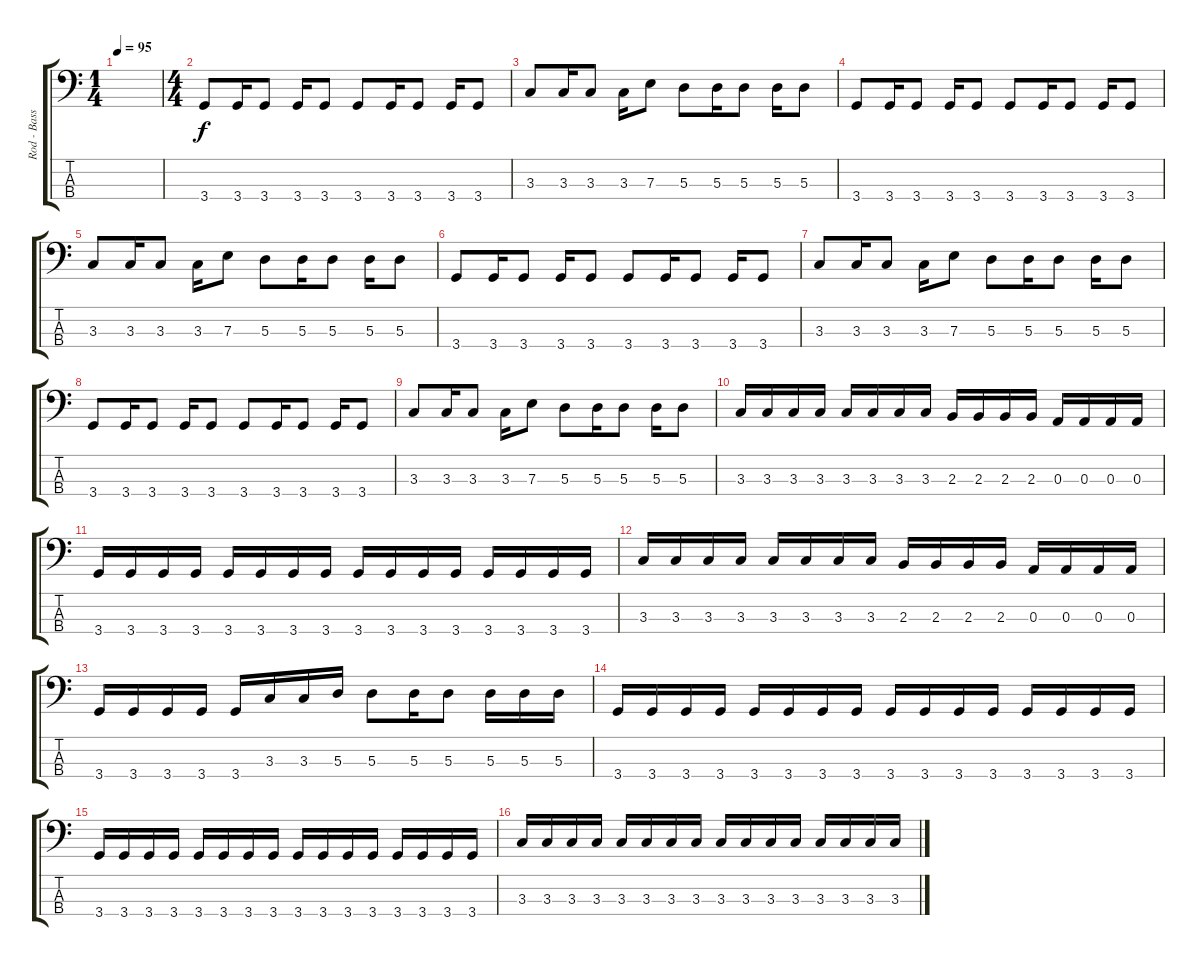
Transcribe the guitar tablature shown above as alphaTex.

\track ("Rod - Bass" "Rod - Bass") {instrument electricbassfinger}
\staff {score tabs}
\tuning (G2 D2 A1 E1) {hide}
\ts (1 4)
\tempo 95
\clef f4
\ks c
|
\ts (4 4)
3.4.8 3.4.16 3.4.8 3.4.16 3.4.8 3.4.8 3.4.16 3.4.8 3.4.16 3.4.8 |
3.3.8 3.3.16 3.3.8 3.3.16 7.3.8 5.3.8 5.3.16 5.3.8 5.3.16 5.3.8 |
3.4.8 3.4.16 3.4.8 3.4.16 3.4.8 3.4.8 3.4.16 3.4.8 3.4.16 3.4.8 |
3.3.8 3.3.16 3.3.8 3.3.16 7.3.8 5.3.8 5.3.16 5.3.8 5.3.16 5.3.8 |
3.4.8 3.4.16 3.4.8 3.4.16 3.4.8 3.4.8 3.4.16 3.4.8 3.4.16 3.4.8 |
3.3.8 3.3.16 3.3.8 3.3.16 7.3.8 5.3.8 5.3.16 5.3.8 5.3.16 5.3.8 |
3.4.8 3.4.16 3.4.8 3.4.16 3.4.8 3.4.8 3.4.16 3.4.8 3.4.16 3.4.8 |
3.3.8 3.3.16 3.3.8 3.3.16 7.3.8 5.3.8 5.3.16 5.3.8 5.3.16 5.3.8 |
3.3.16 3.3.16 3.3.16 3.3.16 3.3.16 3.3.16 3.3.16 3.3.16 2.3.16 2.3.16 2.3.16 2.3.16 0.3.16 0.3.16 0.3.16 0.3.16 |
3.4.16 3.4.16 3.4.16 3.4.16 3.4.16 3.4.16 3.4.16 3.4.16 3.4.16 3.4.16 3.4.16 3.4.16 3.4.16 3.4.16 3.4.16 3.4.16 |
3.3.16 3.3.16 3.3.16 3.3.16 3.3.16 3.3.16 3.3.16 3.3.16 2.3.16 2.3.16 2.3.16 2.3.16 0.3.16 0.3.16 0.3.16 0.3.16 |
3.4.16 3.4.16 3.4.16 3.4.16 3.4.16 3.3.16 3.3.16 5.3.16 5.3.8 5.3.16 5.3.8 5.3.16 5.3.16 5.3.16 |
3.4.16 3.4.16 3.4.16 3.4.16 3.4.16 3.4.16 3.4.16 3.4.16 3.4.16 3.4.16 3.4.16 3.4.16 3.4.16 3.4.16 3.4.16 3.4.16 |
3.4.16 3.4.16 3.4.16 3.4.16 3.4.16 3.4.16 3.4.16 3.4.16 3.4.16 3.4.16 3.4.16 3.4.16 3.4.16 3.4.16 3.4.16 3.4.16 |
3.3.16 3.3.16 3.3.16 3.3.16 3.3.16 3.3.16 3.3.16 3.3.16 3.3.16 3.3.16 3.3.16 3.3.16 3.3.16 3.3.16 3.3.16 3.3.16
